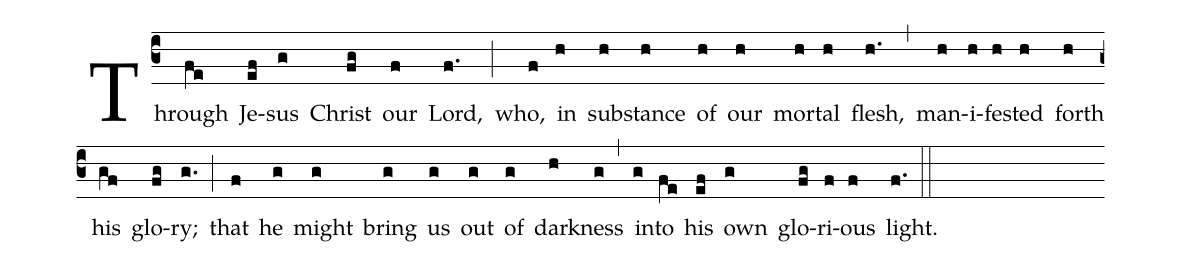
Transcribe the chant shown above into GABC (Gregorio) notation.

%%
(c3)Through(fe) Je(ef)sus(g) Christ(fg) our(f) Lord,(f.) (;) who,(f) in(h) sub(h)stance(h) of(h) our(h) mor(h)tal(h) flesh,(h.) (,) man(h)i(h)fest(h)ed(h) forth(h) his(gf) glo(fg)ry;(g.) (;) that(f) he(g) might(g) bring(g) us(g) out(g) of(g) dark(h)ness(g) (,) in(g)to(fe) his(ef) own(g) glo(fg)ri(f)ous(f) light.(f.) (::)
